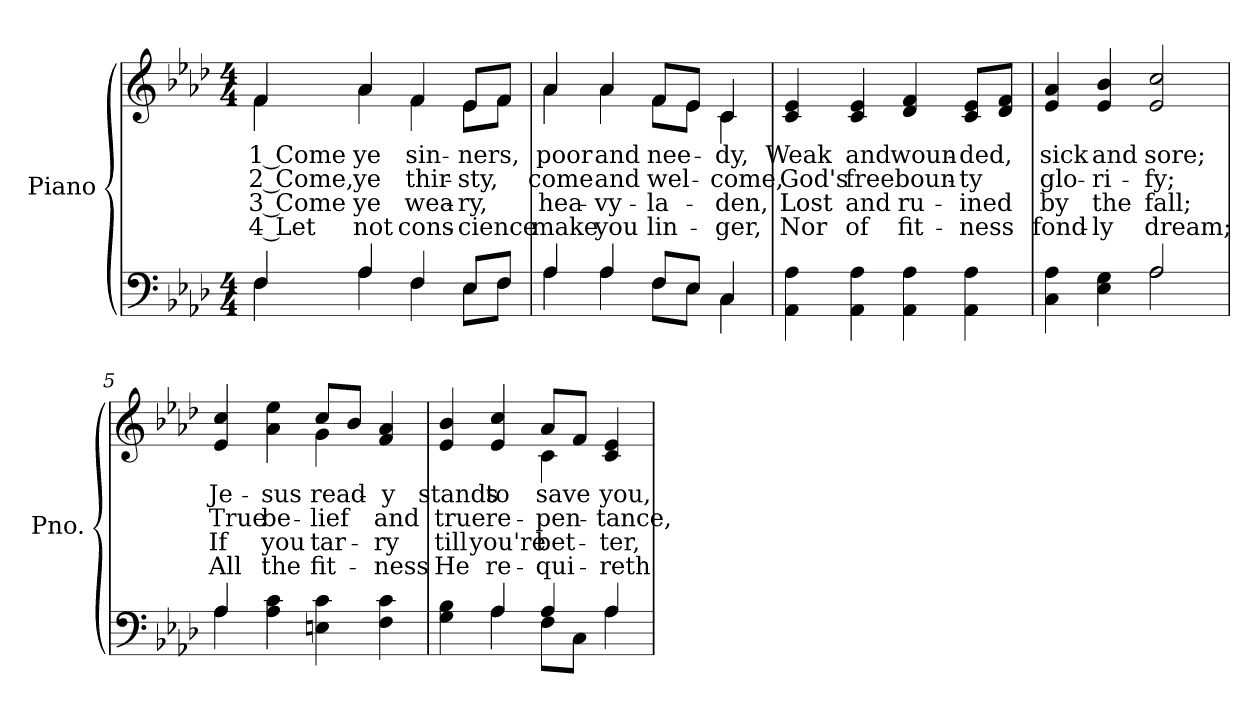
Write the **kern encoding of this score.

**kern	**kern	**text	**text	**text	**text
*part2	*part1	*part1	*part1	*part1	*part1
*staff2	*staff1	*staff1	*staff1	*staff1	*staff1
*I"Piano	*I"Piano	*	*	*	*
*I'Pno.	*I'Pno.	*	*	*	*
!!LO:PB:g=z
*clefF4	*clefG2	*	*	*	*
*k[b-e-a-d-]	*k[b-e-a-d-]	*	*	*	*
*A-:	*A-:	*	*	*	*
*M4/4	*M4/4	*	*	*	*
=1	=1	=1	=1	=1	=1
*^	*	*	*	*	*
!	!	!	!LO:LY:b:color=#000000	!LO:LY:b:color=#000000	!LO:LY:b:color=#000000	!LO:LY:b:color=#000000
*	*	*^	*	*	*	*
4Fi/	4Fi\	4fi/	4fi\	1 Come	2 Come,	3 Come	4 Let
!	!	!	!	!LO:LY:b:color=#000000	!LO:LY:b:color=#000000	!LO:LY:b:color=#000000	!LO:LY:b:color=#000000
4A-i/	4A-i\	4a-i/	4a-i\	ye	ye	ye	not
!	!	!	!	!LO:LY:b:color=#000000	!LO:LY:b:color=#000000	!LO:LY:b:color=#000000	!LO:LY:b:color=#000000
4Fi/	4Fi\	4fi/	4fi\	sin-	thir-	wea-	-cons-
!	!	!	!	!LO:LY:b:color=#000000	!LO:LY:b:color=#000000	!LO:LY:b:color=#000000	!LO:LY:b:color=#000000
8E-i/L	8E-i\L	8e-i/L	8e-i\L	-ners,	-sty,	-ry,	cience
8Fi/J	8Fi\J	8fi/J	8fi\J	.	.	.	.
=2	=2	=2	=2	=2	=2	=2	=2
!	!	!	!	!LO:LY:b:color=#000000	!LO:LY:b:color=#000000	!LO:LY:b:color=#000000	!LO:LY:b:color=#000000
4A-i/	4A-i\	4a-i/	4a-i\	poor	come	hea-	-make
!	!	!	!	!LO:LY:b:color=#000000	!LO:LY:b:color=#000000	!LO:LY:b:color=#000000	!LO:LY:b:color=#000000
4A-i/	4A-i\	4a-i/	4a-i\	and	and	vy-	-you
!	!	!	!	!LO:LY:b:color=#000000	!LO:LY:b:color=#000000	!LO:LY:b:color=#000000	!LO:LY:b:color=#000000
8Fi/L	8Fi\L	8fi/L	8fi\L	nee-	wel-	la-	-lin-
8E-i/J	8E-i\J	8e-i/J	8e-i\J	.	.	.	.
!	!	!	!	!LO:LY:b:color=#000000	!LO:LY:b:color=#000000	!LO:LY:b:color=#000000	!LO:LY:b:color=#000000
4Ci/	4Ci\	4ci/	4ci\	-dy,	-come,	-den,	ger,
*v	*v	*	*	*	*	*	*
*	*v	*v	*	*	*	*
=3	=3	=3	=3	=3	=3
*^	*^	*	*	*	*
!	!	!	!	!LO:LY:b:color=#000000	!LO:LY:b:color=#000000	!LO:LY:b:color=#000000	!LO:LY:b:color=#000000
*v	*v	*	*	*	*	*	*
*	*v	*v	*	*	*	*
4AA-i\ 4A-i	4ci/ 4e-i	Weak	God's	Lost	Nor
!	!	!LO:LY:b:color=#000000	!LO:LY:b:color=#000000	!LO:LY:b:color=#000000	!LO:LY:b:color=#000000
4AA-i\ 4A-i	4ci/ 4e-i	and	free	and	of
!	!	!LO:LY:b:color=#000000	!LO:LY:b:color=#000000	!LO:LY:b:color=#000000	!LO:LY:b:color=#000000
4AA-i\ 4A-i	4d-i/ 4fi	woun-	boun-	ru-	-fit-
!	!	!LO:LY:b:color=#000000	!LO:LY:b:color=#000000	!LO:LY:b:color=#000000	!LO:LY:b:color=#000000
4AA-i\ 4A-i	8ci/ 8e-i/L	-ded,	-ty	-ined	ness
.	8d-i/ 8fi/J	.	.	.	.
=4	=4	=4	=4	=4	=4
*^	*	*	*	*	*
!	!	!	!LO:LY:b:color=#000000	!LO:LY:b:color=#000000	!LO:LY:b:color=#000000	!LO:LY:b:color=#000000
4Ci\ 4A-i	2ryy	4e-i/ 4a-i	sick	glo-	by	fond-
!	!	!	!LO:LY:b:color=#000000	!LO:LY:b:color=#000000	!LO:LY:b:color=#000000	!LO:LY:b:color=#000000
4E-i\ 4Gi	.	4e-i/ 4b-i	and	-ri-	-the	ly
!	!	!	!LO:LY:b:color=#000000	!LO:LY:b:color=#000000	!LO:LY:b:color=#000000	!LO:LY:b:color=#000000
2A-i/	2A-i\	2e-i/ 2cci	sore;	-fy;	fall;	dream;
!!LO:LB:g=z
=5	=5	=5	=5	=5	=5	=5
!	!	!	!LO:LY:b:color=#000000	!LO:LY:b:color=#000000	!LO:LY:b:color=#000000	!LO:LY:b:color=#000000
*	*	*^	*	*	*	*
4A-i/	4A-i\	4e-i/ 4cci	2ryy	Je-	True	If	All
!	!	!	!	!LO:LY:b:color=#000000	!LO:LY:b:color=#000000	!LO:LY:b:color=#000000	!LO:LY:b:color=#000000
4A-i\ 4ci	2.ryy	4a-i\ 4ee-i	.	-sus	be-	you	the
!	!	!	!	!LO:LY:b:color=#000000	!LO:LY:b:color=#000000	!LO:LY:b:color=#000000	!LO:LY:b:color=#000000
4Eni\ 4ci	.	8cci/L	4gi\	read-	-lief	tar-	-fit-
.	.	8b-i/J	.	.	.	.	.
!	!	!	!	!LO:LY:b:color=#000000	!LO:LY:b:color=#000000	!LO:LY:b:color=#000000	!LO:LY:b:color=#000000
4Fi\ 4ci	.	4fi/ 4a-i	4ryy	-y	and	-ry	ness
=6	=6	=6	=6	=6	=6	=6	=6
!	!	!	!	!LO:LY:b:color=#000000	!LO:LY:b:color=#000000	!LO:LY:b:color=#000000	!LO:LY:b:color=#000000
4Gi\ 4B-i	4ryy	4e-i/ 4b-i	2ryy	stands	true	till	He
!	!	!	!	!LO:LY:b:color=#000000	!LO:LY:b:color=#000000	!LO:LY:b:color=#000000	!LO:LY:b:color=#000000
4A-i/	4A-i\	4e-i/ 4cci	.	to	re-	you're	re-
!	!	!	!	!LO:LY:b:color=#000000	!LO:LY:b:color=#000000	!LO:LY:b:color=#000000	!LO:LY:b:color=#000000
4A-i/	8Fi\L	8a-i/L	4ci\	save	-pen-	-bet-	-qui-
.	8Ci\J	8fi/J	.	.	.	.	.
!	!	!	!	!LO:LY:b:color=#000000	!LO:LY:b:color=#000000	!LO:LY:b:color=#000000	!LO:LY:b:color=#000000
4A-i/	4A-i\	4ci/ 4e-i	4ryy	you,	-tance,	-ter,	reth
*v	*v	*	*	*	*	*	*
*	*v	*v	*	*	*	*
=	=	=	=	=	=
*-	*-	*-	*-	*-	*-
